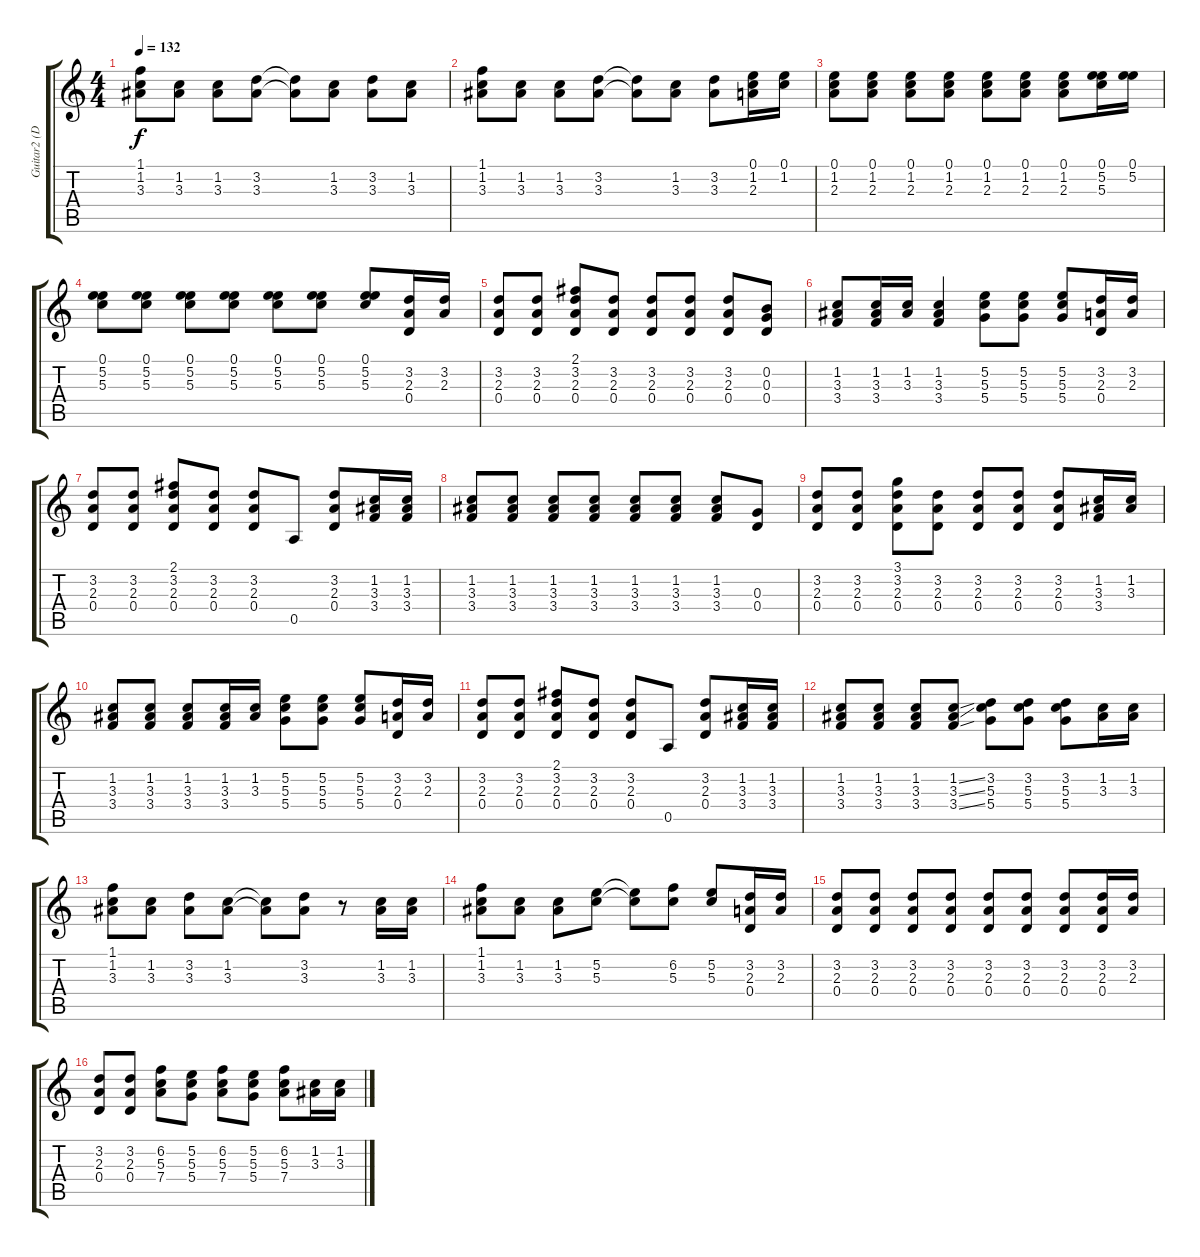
\track ("Guitar2 (Disto)" "Guitar2 (D") {instrument distortionguitar}
\staff {score tabs}
\tuning (E4 B3 G3 D3 A2 E2) {hide}
\ts (4 4)
\tempo 132
\clef g2
\ks c
(1.1 1.2 3.3).8{dy f} (1.2 3.3).8 (1.2 3.3).8 (3.2 3.3).8 (3.2{t} 3.3{t}).8 (1.2 3.3).8 (3.2 3.3).8 (1.2 3.3).8 |
(1.1 1.2 3.3).8 (1.2 3.3).8 (1.2 3.3).8 (3.2 3.3).8 (3.2{t} 3.3{t}).8 (1.2 3.3).8 (3.2 3.3).8 (0.1 1.2 2.3).16 (0.1 1.2).16 |
(0.1 1.2 2.3).8 (0.1 1.2 2.3).8 (0.1 1.2 2.3).8 (0.1 1.2 2.3).8 (0.1 1.2 2.3).8 (0.1 1.2 2.3).8 (0.1 1.2 2.3).8 (0.1 5.2 5.3).16 (0.1 5.2).16 |
(0.1 5.2 5.3).8 (0.1 5.2 5.3).8 (0.1 5.2 5.3).8 (0.1 5.2 5.3).8 (0.1 5.2 5.3).8 (0.1 5.2 5.3).8 (0.1 5.2 5.3).8 (3.2 2.3 0.4).16 (3.2 2.3).16 |
(3.2 2.3 0.4).8 (3.2 2.3 0.4).8 (2.1 3.2 2.3 0.4).8 (3.2 2.3 0.4).8 (3.2 2.3 0.4).8 (3.2 2.3 0.4).8 (3.2 2.3 0.4).8 (0.2 0.3 0.4).8 |
(1.2 3.3 3.4).8 (1.2 3.3 3.4).16 (1.2 3.3).16 (1.2 3.3 3.4).4 (5.2 5.3 5.4).8 (5.2 5.3 5.4).8 (5.2 5.3 5.4).8 (3.2 2.3 0.4).16 (3.2 2.3).16 |
(3.2 2.3 0.4).8 (3.2 2.3 0.4).8 (2.1 3.2 2.3 0.4).8 (3.2 2.3 0.4).8 (3.2 2.3 0.4).8 0.5.8 (3.2 2.3 0.4).8 (1.2 3.3 3.4).16 (1.2 3.3 3.4).16 |
(1.2 3.3 3.4).8 (1.2 3.3 3.4).8 (1.2 3.3 3.4).8 (1.2 3.3 3.4).8 (1.2 3.3 3.4).8 (1.2 3.3 3.4).8 (1.2 3.3 3.4).8 (0.3 0.4).8 |
(3.2 2.3 0.4).8 (3.2 2.3 0.4).8 (3.1 3.2 2.3 0.4).8 (3.2 2.3 0.4).8 (3.2 2.3 0.4).8 (3.2 2.3 0.4).8 (3.2 2.3 0.4).8 (1.2 3.3 3.4).16 (1.2 3.3).16 |
(1.2 3.3 3.4).8 (1.2 3.3 3.4).8 (1.2 3.3 3.4).8 (1.2 3.3 3.4).16 (1.2 3.3).16 (5.2 5.3 5.4).8 (5.2 5.3 5.4).8 (5.2 5.3 5.4).8 (3.2 2.3 0.4).16 (3.2 2.3).16 |
(3.2 2.3 0.4).8 (3.2 2.3 0.4).8 (2.1 3.2 2.3 0.4).8 (3.2 2.3 0.4).8 (3.2 2.3 0.4).8 0.5.8 (3.2 2.3 0.4).8 (1.2 3.3 3.4).16 (1.2 3.3 3.4).16 |
(1.2 3.3 3.4).8 (1.2 3.3 3.4).8 (1.2 3.3 3.4).8 (1.2{ss} 3.3{ss} 3.4{ss}).8 (3.2 5.3 5.4).8 (3.2 5.3 5.4).8 (3.2 5.3 5.4).8 (1.2 3.3).16 (1.2 3.3).16 |
(1.1 1.2 3.3).8 (1.2 3.3).8 (3.2 3.3).8 (1.2 3.3).8 (1.2{t} 3.3{t}).8 (3.2 3.3).8 r.8 (1.2 3.3).16 (1.2 3.3).16 |
(1.1 1.2 3.3).8 (1.2 3.3).8 (1.2 3.3).8 (5.2 5.3).8 (5.2{t} 5.3{t}).8 (6.2 5.3).8 (5.2 5.3).8 (3.2 2.3 0.4).16 (3.2 2.3).16 |
(3.2 2.3 0.4).8 (3.2 2.3 0.4).8 (3.2 2.3 0.4).8 (3.2 2.3 0.4).8 (3.2 2.3 0.4).8 (3.2 2.3 0.4).8 (3.2 2.3 0.4).8 (3.2 2.3 0.4).16 (3.2 2.3).16 |
(3.2 2.3 0.4).8 (3.2 2.3 0.4).8 (6.2 5.3 7.4).8 (5.2 5.3 5.4).8 (6.2 5.3 7.4).8 (5.2 5.3 5.4).8 (6.2 5.3 7.4).8 (1.2 3.3).16 (1.2 3.3).16
